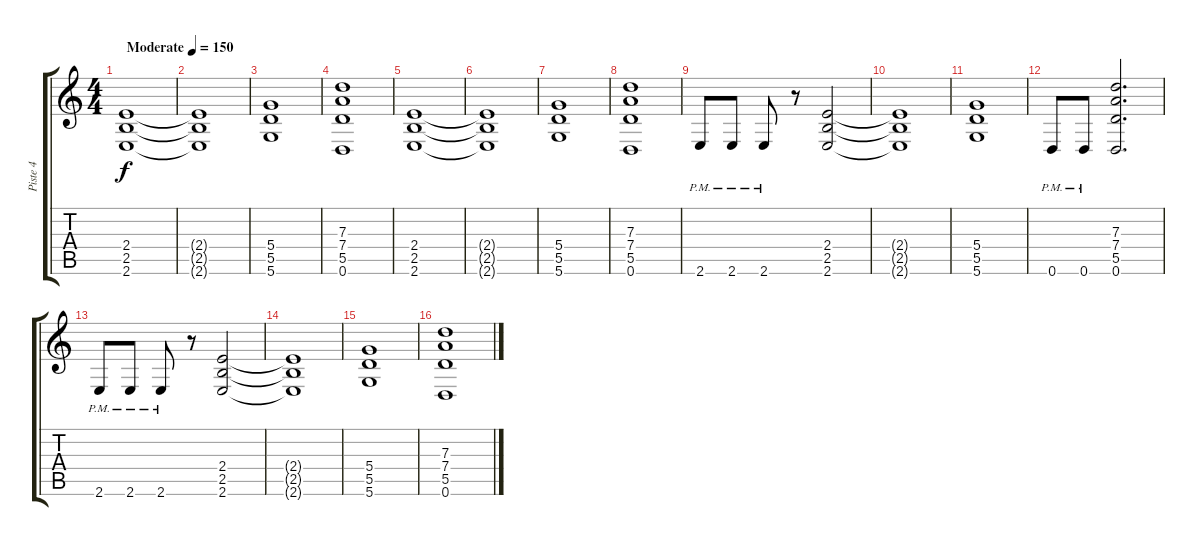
\track ("Piste 4" "Piste 4") {instrument distortionguitar}
\staff {score tabs}
\tuning (E4 B3 G3 D3 A2 D2) {hide}
\ts (4 4)
\tempo (150 "Moderate")
\clef g2
\ks c
(2.4 2.5 2.6).1{dy f instrument distortionguitar} |
(2.4{t} 2.5{t} 2.6{t}).1 |
(5.4 5.5 5.6).1 |
(7.3 7.4 5.5 0.6).1 |
(2.4 2.5 2.6).1 |
(2.4{t} 2.5{t} 2.6{t}).1 |
(5.4 5.5 5.6).1 |
(7.3 7.4 5.5 0.6).1 |
2.6{pm}.8 2.6{pm}.8 2.6{pm}.8 r.8 (2.4 2.5 2.6).2 |
(2.4{t} 2.5{t} 2.6{t}).1 |
(5.4 5.5 5.6).1 |
0.6{pm}.8 0.6{pm}.8 (7.3 7.4 5.5 0.6).2{d} |
2.6{pm}.8 2.6{pm}.8 2.6{pm}.8 r.8 (2.4 2.5 2.6).2 |
(2.4{t} 2.5{t} 2.6{t}).1 |
(5.4 5.5 5.6).1 |
(7.3 7.4 5.5 0.6).1
